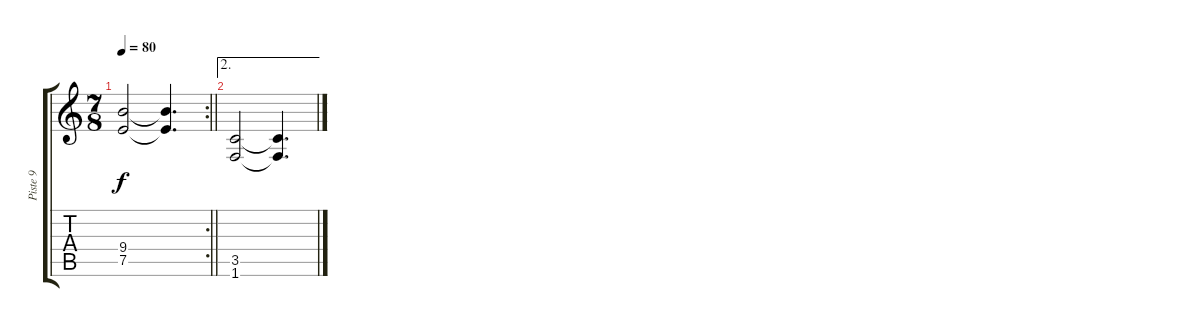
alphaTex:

\track ("Piste 9" "Piste 9") {instrument overdrivenguitar}
\staff {score tabs}
\tuning (E4 B3 G3 D3 A2 E2) {hide}
\rc 2
\ts (7 8)
\tempo 80
\clef g2
\barLineRight lightlight
\ks c
(9.4 7.5).2{dy f volume 2} (9.4{t} 7.5{t}).4{d} |
\ae 2
(3.5 1.6).2 (3.5{t} 1.6{t}).4{d}
